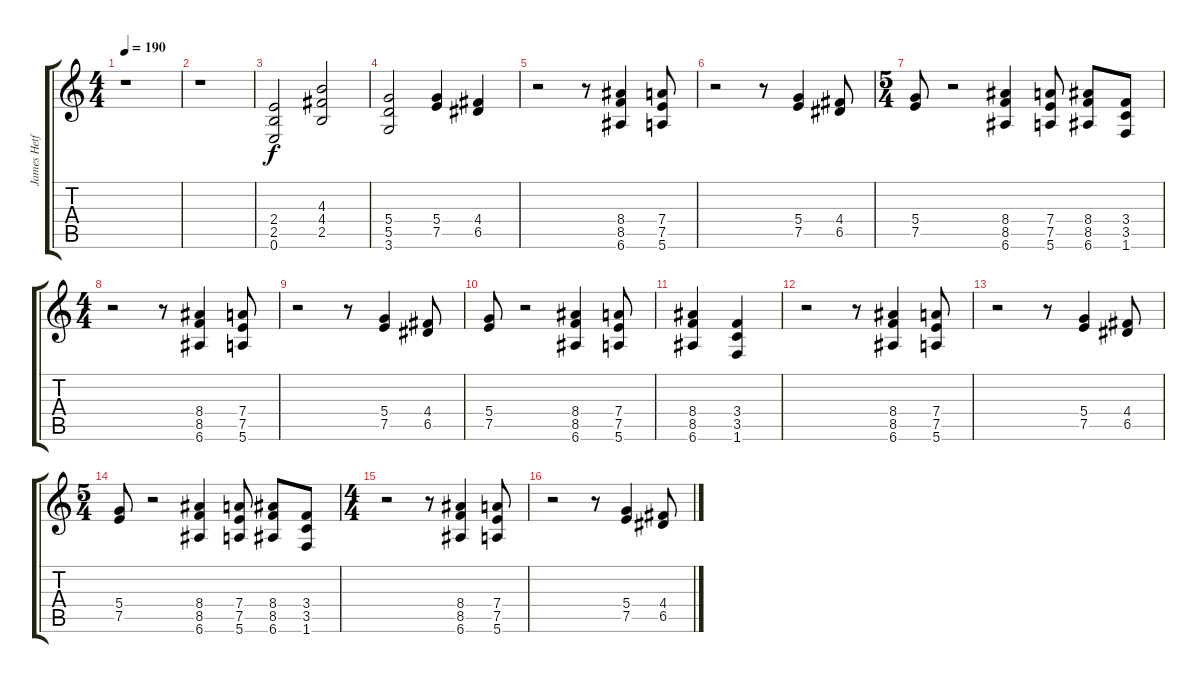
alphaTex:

\track ("James Hetfield" "James Hetf") {instrument distortionguitar}
\staff {score tabs}
\tuning (E4 B3 G3 D3 A2 E2) {hide}
\ts (4 4)
\tempo 190
\clef g2
\ks c
r.1{dy f} |
r.1 |
(2.4 2.5 0.6).2 (4.3 4.4 2.5).2 |
(5.4 5.5 3.6).2 (5.4 7.5).4 (4.4 6.5).4 |
r.2 r.8 (8.4 8.5 6.6).4 (7.4 7.5 5.6).8 |
r.2 r.8 (5.4 7.5).4 (4.4 6.5).8 |
\ts (5 4)
(5.4 7.5).8 r.2 (8.4 8.5 6.6).4 (7.4 7.5 5.6).8 (8.4 8.5 6.6).8 (3.4 3.5 1.6).8 |
\ts (4 4)
r.2 r.8 (8.4 8.5 6.6).4 (7.4 7.5 5.6).8 |
r.2 r.8 (5.4 7.5).4 (4.4 6.5).8 |
(5.4 7.5).8 r.2 (8.4 8.5 6.6).4 (7.4 7.5 5.6).8 |
(8.4 8.5 6.6).4 (3.4 3.5 1.6).4 |
r.2 r.8 (8.4 8.5 6.6).4 (7.4 7.5 5.6).8 |
r.2 r.8 (5.4 7.5).4 (4.4 6.5).8 |
\ts (5 4)
(5.4 7.5).8 r.2 (8.4 8.5 6.6).4 (7.4 7.5 5.6).8 (8.4 8.5 6.6).8 (3.4 3.5 1.6).8 |
\ts (4 4)
r.2 r.8 (8.4 8.5 6.6).4 (7.4 7.5 5.6).8 |
r.2 r.8 (5.4 7.5).4 (4.4 6.5).8
